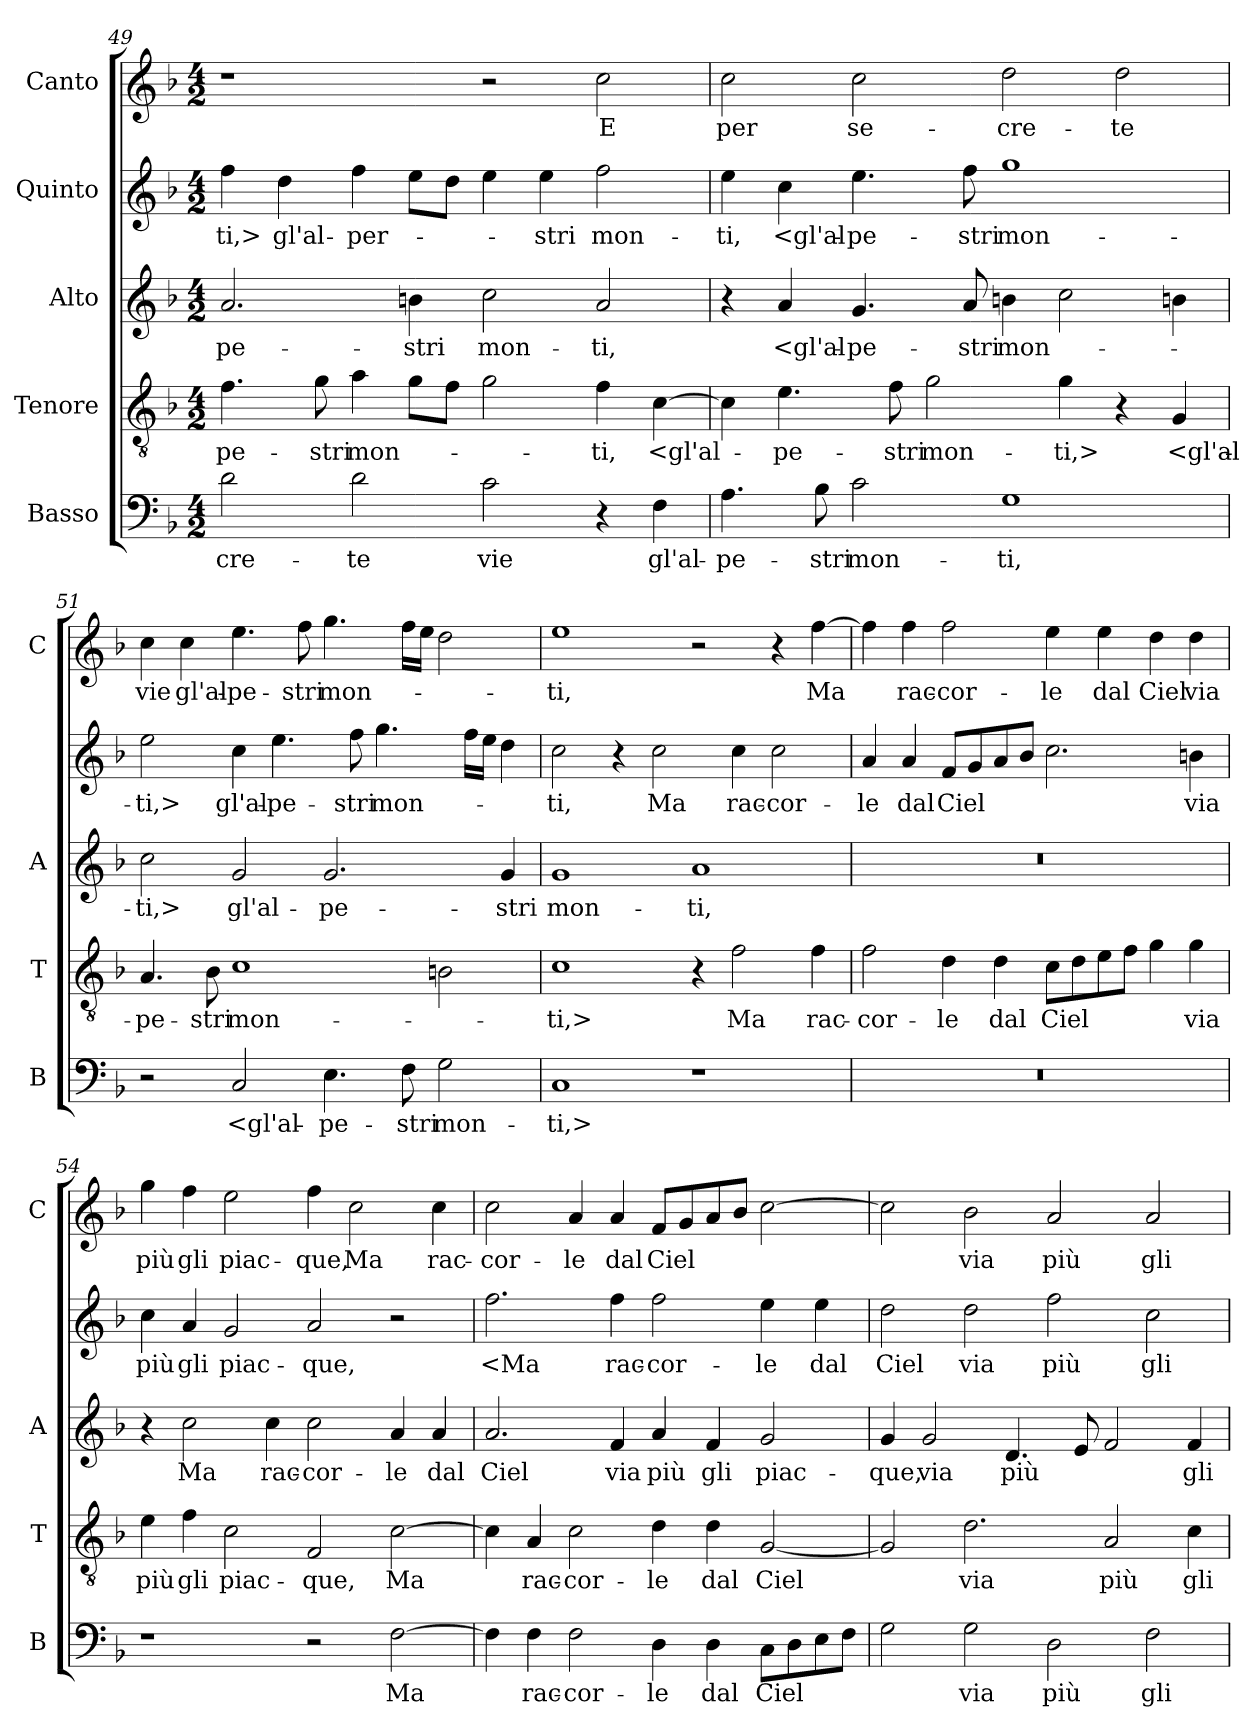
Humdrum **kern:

**kern	**text	**kern	**text	**kern	**text	**kern	**text	**kern	**text
*part5	*part5	*part4	*part4	*part3	*part3	*part2	*part2	*part1	*part1
*staff5	*staff5	*staff4	*staff4	*staff3	*staff3	*staff2	*staff2	*staff1	*staff1
*I"Basso	*	*I"Tenore	*	*I"Alto	*	*I"Quinto	*	*I"Canto	*
*I'B	*	*I'T	*	*I'A	*	*	*	*I'C	*
*clefF4	*	*clefGv2	*	*clefG2	*	*clefG2	*	*clefG2	*
*k[b-]	*	*k[b-]	*	*k[b-]	*	*k[b-]	*	*k[b-]	*
*F:	*	*F:	*	*F:	*	*F:	*	*F:	*
*M4/2	*	*M4/2	*	*M4/2	*	*M4/2	*	*M4/2	*
=49	=49	=49	=49	=49	=49	=49	=49	=49	=49
2d	-cre-	4.f	-pe-	2.a	-pe-	4ff	-ti,>	1r	.
.	.	.	.	.	.	4dd	gl'al-	.	.
.	.	8g	-stri	.	.	.	.	.	.
2d	-te	4a	mon-	.	.	4ff	-per-	.	.
.	.	8gL	.	4bn	-stri	8eeL	.	.	.
.	.	8fJ	.	.	.	8ddJ	.	.	.
2c	vie	2g	.	2cc	mon-	4ee	.	2r	.
.	.	.	.	.	.	4ee	-stri	.	.
4r	.	4f	-ti,	2a	-ti,	2ff	mon-	2cc	E
4F	gl'al-	[4c	<gl'al-	.	.	.	.	.	.
=50	=50	=50	=50	=50	=50	=50	=50	=50	=50
4.A	-pe-	4c]	.	4r	.	4ee	-ti,	2cc	per
.	.	4.e	-pe-	4a	<gl'al-	4cc	<gl'al-	.	.
8B-	-stri	.	.	.	.	.	.	.	.
2c	mon-	.	.	4.g	-pe-	4.ee	-pe-	2cc	se-
.	.	8f	-stri	.	.	.	.	.	.
.	.	2g	mon-	.	.	.	.	.	.
.	.	.	.	8a	-stri	8ff	-stri	.	.
1G	-ti,	.	.	4bn	mon-	1gg	mon-	2dd	-cre-
.	.	4g	-ti,>	2cc	.	.	.	.	.
.	.	4r	.	.	.	.	.	2dd	-te
.	.	4G	<gl'al-	4bn	.	.	.	.	.
=51	=51	=51	=51	=51	=51	=51	=51	=51	=51
2r	.	4.A	-pe-	2cc	-ti,>	2ee	-ti,>	4cc	vie
.	.	.	.	.	.	.	.	4cc	gl'al-
.	.	8B-	-stri	.	.	.	.	.	.
2C	<gl'al-	1c	mon-	2g	gl'al-	4cc	gl'al-	4.ee	-pe-
.	.	.	.	.	.	4.ee	-pe-	.	.
.	.	.	.	.	.	.	.	8ff	-stri
4.E	-pe-	.	.	2.g	-pe-	.	.	4.gg	mon-
.	.	.	.	.	.	8ff	-stri	.	.
.	.	.	.	.	.	4.gg	mon-	.	.
8F	-stri	.	.	.	.	.	.	16ffLL	.
.	.	.	.	.	.	.	.	16eeJJ	.
2G	mon-	2Bn	.	.	.	.	.	2dd	.
.	.	.	.	.	.	16ffLL	.	.	.
.	.	.	.	.	.	16eeJJ	.	.	.
.	.	.	.	4g	-stri	4dd	.	.	.
=52	=52	=52	=52	=52	=52	=52	=52	=52	=52
1C	-ti,>	1c	-ti,>	1g	mon-	2cc	-ti,	1ee	-ti,
.	.	.	.	.	.	4r	.	.	.
.	.	.	.	.	.	2cc	Ma	.	.
1r	.	4r	.	1a	-ti,	.	.	2r	.
.	.	2f	Ma	.	.	4cc	rac-	.	.
.	.	.	.	.	.	2cc	-cor-	4r	.
.	.	4f	rac-	.	.	.	.	[4ff	Ma
=53	=53	=53	=53	=53	=53	=53	=53	=53	=53
0r	.	2f	-cor-	0r	.	4a	-le	4ff]	.
.	.	.	.	.	.	4a	dal	4ff	rac-
.	.	4d	-le	.	.	8fL	Ciel	2ff	-cor-
.	.	.	.	.	.	8g	.	.	.
.	.	4d	dal	.	.	8a	.	.	.
.	.	.	.	.	.	8b-J	.	.	.
.	.	8cL	Ciel	.	.	2.cc	.	4ee	-le
.	.	8d	.	.	.	.	.	.	.
.	.	8e	.	.	.	.	.	4ee	dal
.	.	8fJ	.	.	.	.	.	.	.
.	.	4g	.	.	.	.	.	4dd	Ciel
.	.	4g	via	.	.	4bn	via	4dd	via
=54	=54	=54	=54	=54	=54	=54	=54	=54	=54
1r	.	4e	più	4r	.	4cc	più	4gg	più
.	.	4f	gli	2cc	Ma	4a	gli	4ff	gli
.	.	2c	piac-	.	.	2g	piac-	2ee	piac-
.	.	.	.	4cc	rac-	.	.	.	.
2r	.	2F	-que,	2cc	-cor-	2a	-que,	4ff	-que,
.	.	.	.	.	.	.	.	2cc	Ma
[2F	Ma	[2c	Ma	4a	-le	2r	.	.	.
.	.	.	.	4a	dal	.	.	4cc	rac-
=55	=55	=55	=55	=55	=55	=55	=55	=55	=55
4F]	.	4c]	.	2.a	Ciel	2.ff	<Ma	2cc	-cor-
4F	rac-	4A	rac-	.	.	.	.	.	.
2F	-cor-	2c	-cor-	.	.	.	.	4a	-le
.	.	.	.	4f	via	4ff	rac-	4a	dal
4D	-le	4d	-le	4a	più	2ff	-cor-	8fL	Ciel
.	.	.	.	.	.	.	.	8g	.
4D	dal	4d	dal	4f	gli	.	.	8a	.
.	.	.	.	.	.	.	.	8b-J	.
8CL	Ciel	[2G	Ciel	2g	piac-	4ee	-le	[2cc	.
8D	.	.	.	.	.	.	.	.	.
8E	.	.	.	.	.	4ee	dal	.	.
8FJ	.	.	.	.	.	.	.	.	.
=56	=56	=56	=56	=56	=56	=56	=56	=56	=56
2G	.	2G]	.	4g	-que,	2dd	Ciel	2cc]	.
.	.	.	.	2g	via	.	.	.	.
2G	via	2.d	via	.	.	2dd	via	2b-	via
.	.	.	.	4.d	più	.	.	.	.
2D	più	.	.	.	.	2ff	più	2a	più
.	.	.	.	8e	.	.	.	.	.
.	.	2A	più	2f	.	.	.	.	.
2F	gli	.	.	.	.	2cc	gli	2a	gli
.	.	4c	gli	4f	gli	.	.	.	.
=	=	=	=	=	=	=	=	=	=
*-	*-	*-	*-	*-	*-	*-	*-	*-	*-
